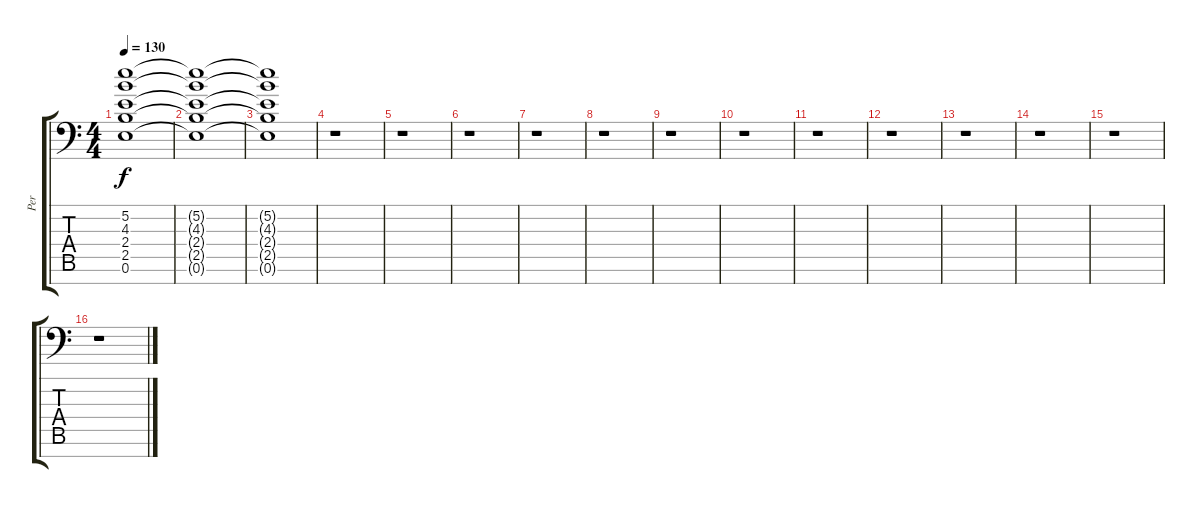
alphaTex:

\track ("Per" "Per") {instrument distortionguitar}
\staff {score tabs}
\tuning (E4 B3 G3 D3 A2 E2 A1) {hide}
\ts (4 4)
\tempo 130
\clef f4
\ks c
(5.2{t} 4.3{t} 2.4{t} 2.5{t} 0.6{t}).1{dy f} |
(5.2{t} 4.3{t} 2.4{t} 2.5{t} 0.6{t}).1 |
(5.2{t} 4.3{t} 2.4{t} 2.5{t} 0.6{t}).1 |
r.1 |
r.1 |
r.1 |
r.1 |
r.1 |
r.1 |
r.1 |
r.1 |
r.1 |
r.1 |
r.1 |
r.1 |
r.1
